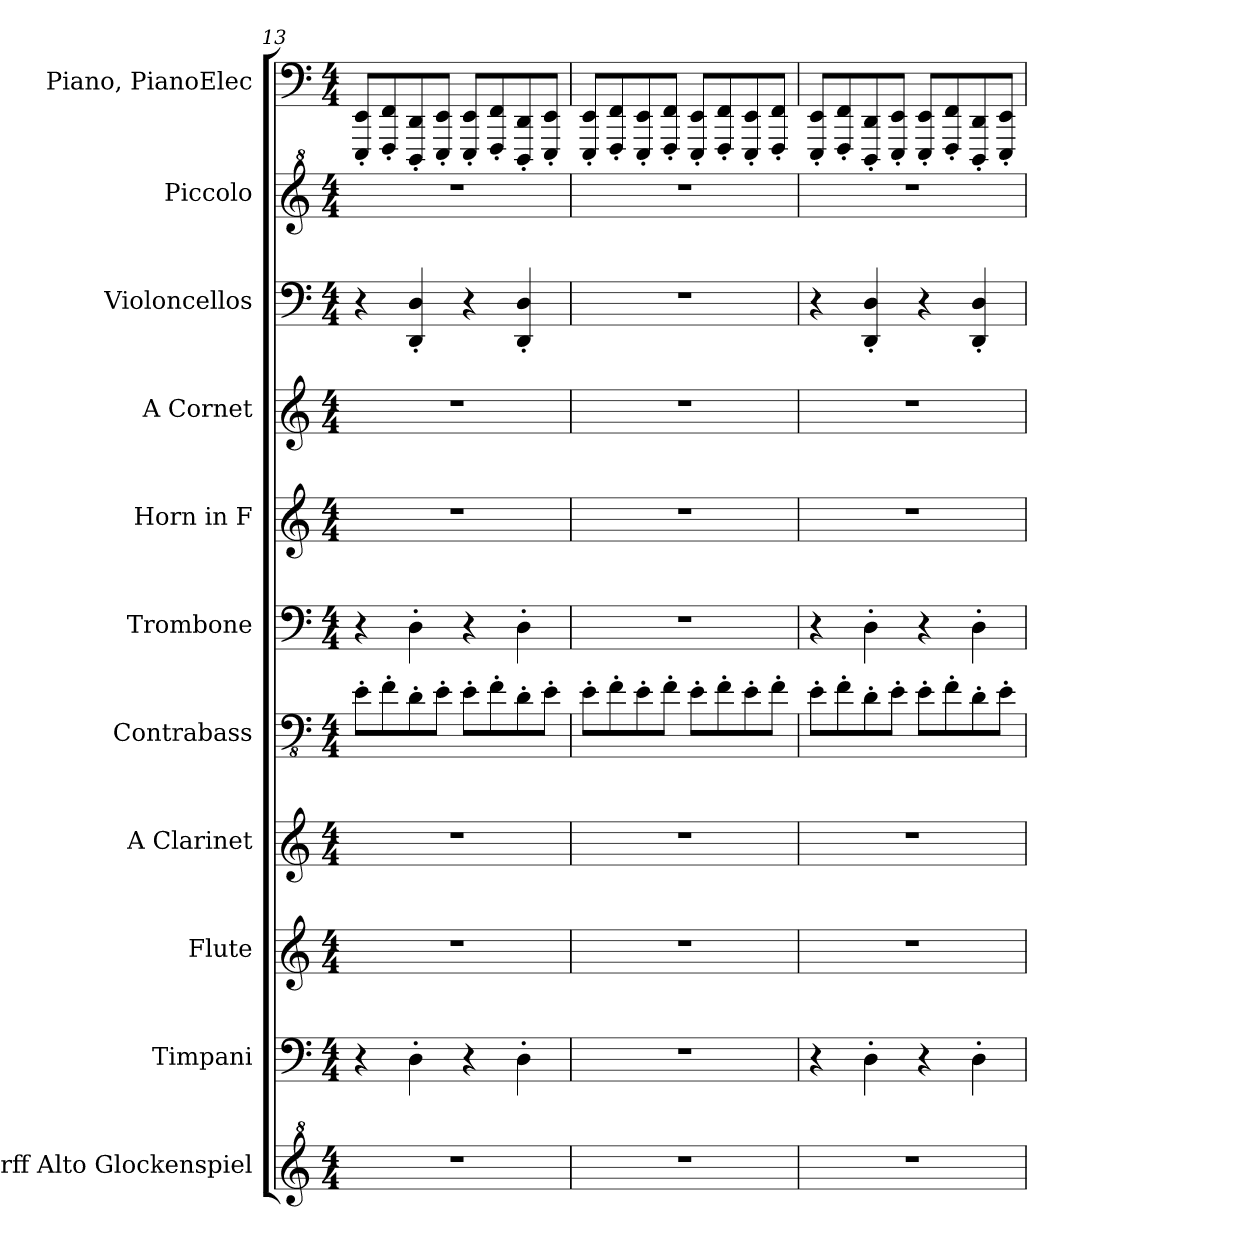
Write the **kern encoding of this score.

**kern	**kern	**kern	**kern	**kern	**kern	**kern	**kern	**kern	**kern	**kern
*part11	*part10	*part9	*part8	*part7	*part6	*part5	*part4	*part3	*part2	*part1
*staff11	*staff10	*staff9	*staff8	*staff7	*staff6	*staff5	*staff4	*staff3	*staff2	*staff1
*I"Orff Alto Glockenspiel	*I"Timpani	*I"Flute	*I"A Clarinet	*I"Contrabass	*I"Trombone	*I"Horn in F	*I"A Cornet	*I"Violoncellos	*I"Piccolo	*I"Piano, PianoElec
*I'O. A. Glk.	*I'Timp.	*I'Fl.	*I'A Cl.	*I'Cb.	*I'Tbn.	*	*I'A Cnt.	*I'Vcs.	*I'Picc.	*I'Pno.
*clefG^2	*clefF4	*clefG2	*clefG2	*clefFv4	*clefF4	*clefG2	*clefG2	*clefF4	*clefG^2	*clefF4
*	*	*	*ITrd2c3	*ITrd7c12	*	*ITrd4c7	*ITrd2c3	*	*ITrd-7c-12	*
*k[]	*k[]	*k[]	*k[f#c#g#]	*k[]	*k[]	*k[b-]	*k[f#c#g#]	*k[]	*k[]	*k[]
*M4/4	*M4/4	*M4/4	*M4/4	*M4/4	*M4/4	*M4/4	*M4/4	*M4/4	*M4/4	*M4/4
=13	=13	=13	=13	=13	=13	=13	=13	=13	=13	=13
1r	4r	1r	1r	8EE'\L	4r	1r	1r	4r	1r	8EEE/' 8EE/'L
.	.	.	.	8FF'\	.	.	.	.	.	8FFF/' 8FF/'
.	4D'\	.	.	8DD'\	4D'\	.	.	4DD/' 4D/'	.	8DDD/' 8DD/'
.	.	.	.	8EE'\J	.	.	.	.	.	8EEE/' 8EE/'J
.	4r	.	.	8EE'\L	4r	.	.	4r	.	8EEE/' 8EE/'L
.	.	.	.	8FF'\	.	.	.	.	.	8FFF/' 8FF/'
.	4D'\	.	.	8DD'\	4D'\	.	.	4DD/' 4D/'	.	8DDD/' 8DD/'
.	.	.	.	8EE'\J	.	.	.	.	.	8EEE/' 8EE/'J
=14	=14	=14	=14	=14	=14	=14	=14	=14	=14	=14
1r	1r	1r	1r	8EE'\L	1r	1r	1r	1r	1r	8EEE/' 8EE/'L
.	.	.	.	8FF'\	.	.	.	.	.	8FFF/' 8FF/'
.	.	.	.	8EE'\	.	.	.	.	.	8EEE/' 8EE/'
.	.	.	.	8FF'\J	.	.	.	.	.	8FFF/' 8FF/'J
.	.	.	.	8EE'\L	.	.	.	.	.	8EEE/' 8EE/'L
.	.	.	.	8FF'\	.	.	.	.	.	8FFF/' 8FF/'
.	.	.	.	8EE'\	.	.	.	.	.	8EEE/' 8EE/'
.	.	.	.	8FF'\J	.	.	.	.	.	8FFF/' 8FF/'J
!!LO:PB:g=z
=15	=15	=15	=15	=15	=15	=15	=15	=15	=15	=15
1r	4r	1r	1r	8EE'\L	4r	1r	1r	4r	1r	8EEE/' 8EE/'L
.	.	.	.	8FF'\	.	.	.	.	.	8FFF/' 8FF/'
.	4D'\	.	.	8DD'\	4D'\	.	.	4DD/' 4D/'	.	8DDD/' 8DD/'
.	.	.	.	8EE'\J	.	.	.	.	.	8EEE/' 8EE/'J
.	4r	.	.	8EE'\L	4r	.	.	4r	.	8EEE/' 8EE/'L
.	.	.	.	8FF'\	.	.	.	.	.	8FFF/' 8FF/'
.	4D'\	.	.	8DD'\	4D'\	.	.	4DD/' 4D/'	.	8DDD/' 8DD/'
.	.	.	.	8EE'\J	.	.	.	.	.	8EEE/' 8EE/'J
=	=	=	=	=	=	=	=	=	=	=
*-	*-	*-	*-	*-	*-	*-	*-	*-	*-	*-
